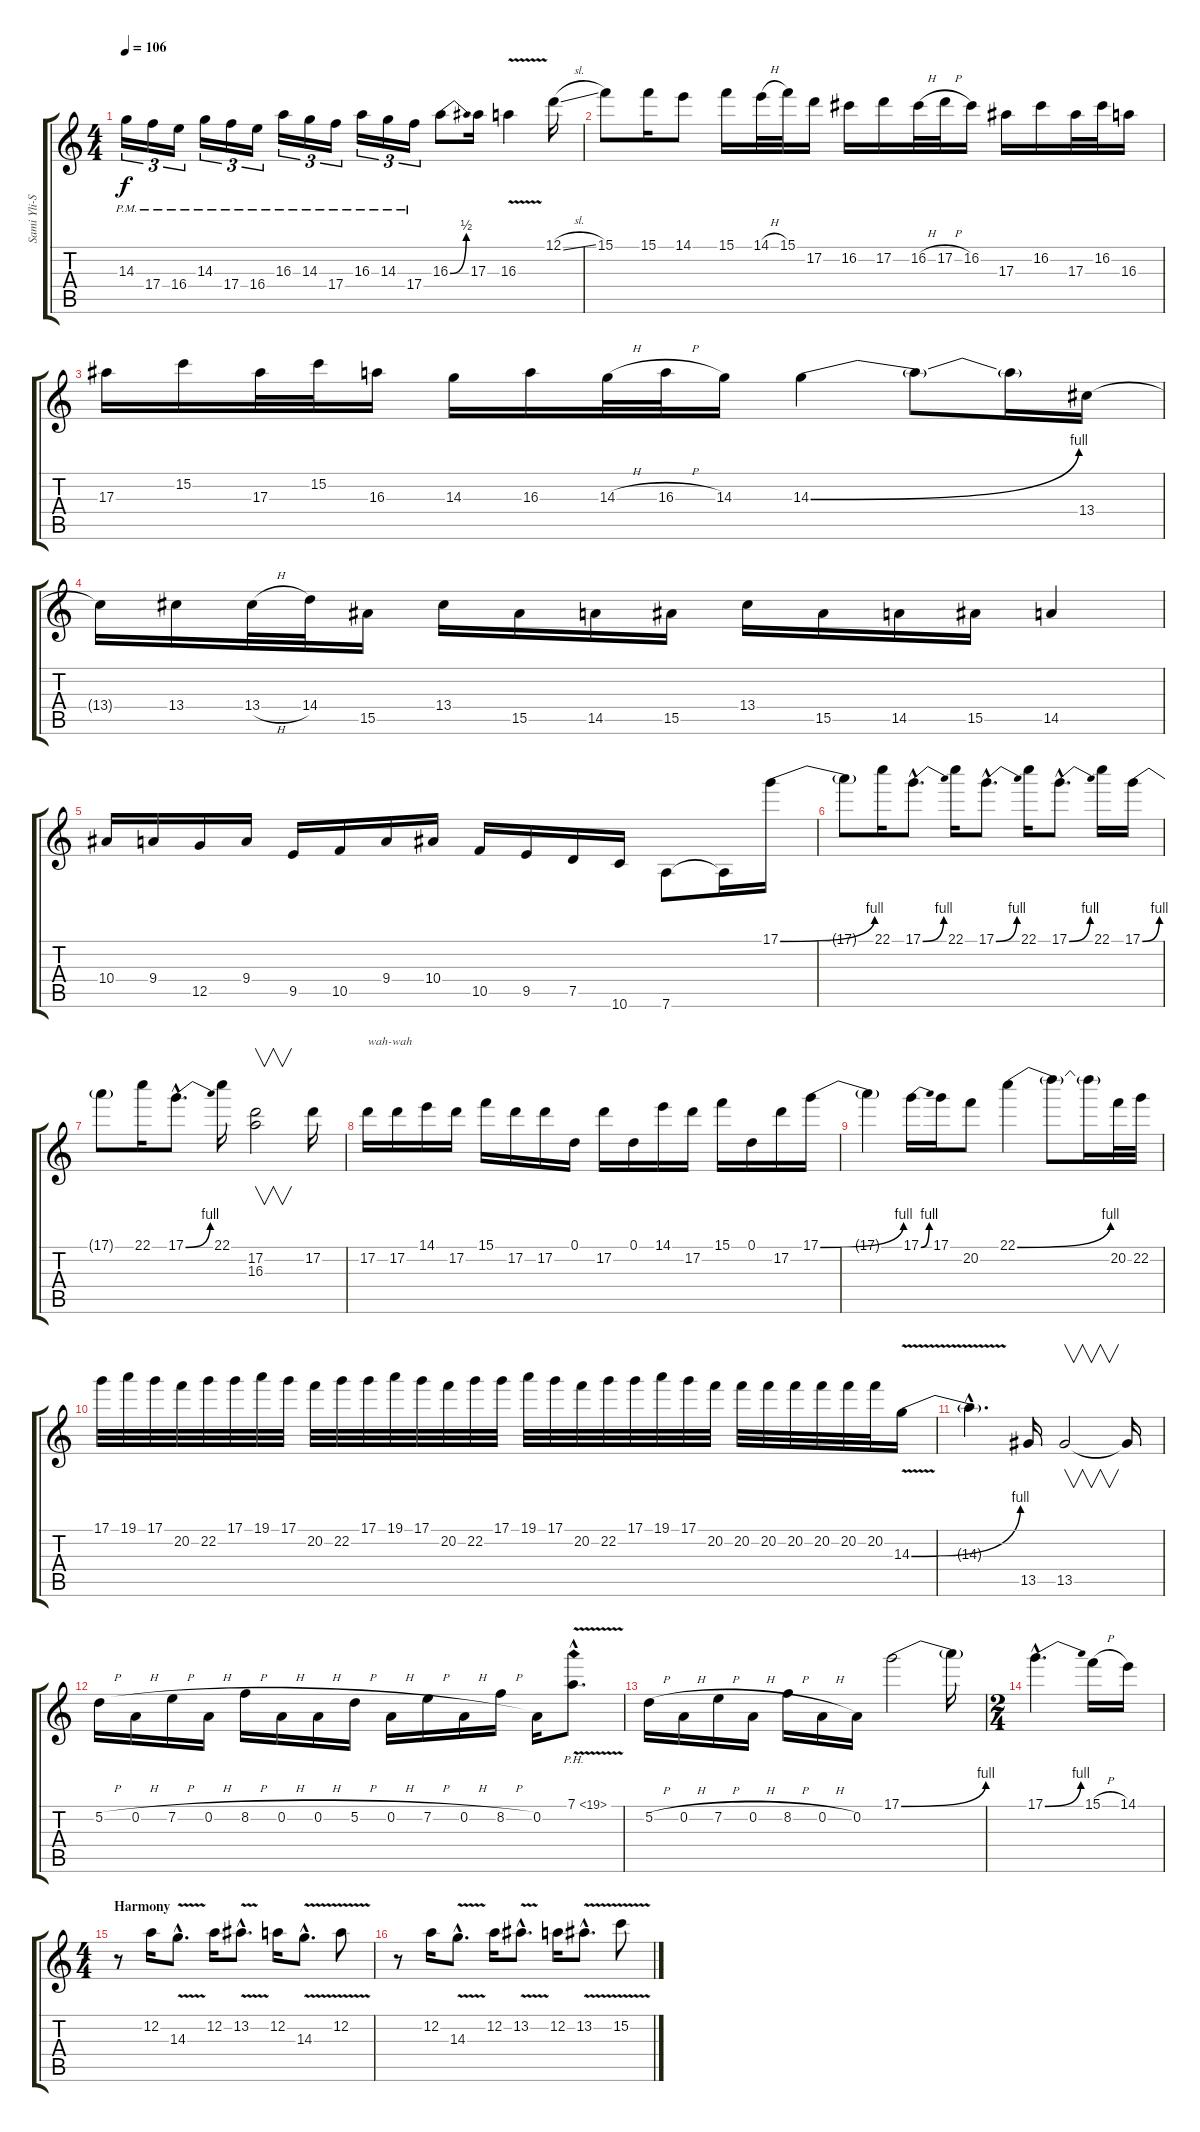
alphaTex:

\track ("Sami Yli-Sirniö" "Sami Yli-S") {instrument distortionguitar}
\staff {score tabs}
\tuning (D4 A3 F3 C3 G2 D2) {hide}
\ts (4 4)
\tempo 106
\clef g2
\ks c
14.3{pm}.16{tu (3 2) dy f} 17.4{pm}.16{tu (3 2)} 16.4{pm}.16{tu (3 2)} 14.3{pm}.16{tu (3 2)} 17.4{pm}.16{tu (3 2)} 16.4{pm}.16{tu (3 2)} 16.3{pm}.16{tu (3 2)} 14.3{pm}.16{tu (3 2)} 17.4{pm}.16{tu (3 2)} 16.3{pm}.16{tu (3 2)} 14.3{pm}.16{tu (3 2)} 17.4{pm}.16{tu (3 2)} 16.3{be (bend 0 0 60 2)}.8 17.3.16 16.3{v}.4 12.1{sl}.16{balance 15} |
15.1.8 15.1.16 14.1.8 15.1.16 14.1{h}.32 15.1.32 17.2.16 16.2.16 17.2.16 16.2{h}.32 17.2{h}.32 16.2.16 17.3.16 16.2.16 17.3.32 16.2.32 16.3.16 |
17.3.16 15.2.16 17.3.32 15.2.32 16.3.16 14.3.16 16.3.16 14.3{h}.32 16.3{h}.32 14.3.16 14.3{be (bend 0 0 60 4)}.4 14.3{t}.8 14.3{t}.16 13.4.16 |
13.4{t}.16 13.4.16 13.4{h}.32 14.4.32 15.5.16 13.4.16 15.5.16 14.5.16 15.5.16 13.4.16 15.5.16 14.5.16 15.5.16 14.5.4 |
10.4.16 9.4.16 12.5.16 9.4.16 9.5.16 10.5.16 9.4.16 10.4.16 10.5.16 9.5.16 7.5.16 10.6.16 7.6.8 7.6{t}.16 17.1{be (bend 0 0 60 4)}.16{balance 8} |
17.1{t}.8 22.1.16 17.1{be (bend 0 0 60 4) hac}.8{d} 22.1.16 17.1{be (bend 0 0 60 4) hac}.8{d} 22.1.16 17.1{be (bend 0 0 60 4) hac}.8{d} 22.1.16 17.1{be (bend 0 0 60 4)}.16 |
17.1{t}.8 22.1.16 17.1{be (bend 0 0 60 4) hac}.8{d} 22.1.16 (17.2 16.3).2{v} 17.2.16 |
17.2.16{txt "wah-wah"} 17.2.16 14.1.16 17.2.16 15.1.16 17.2.16 17.2.16 0.1.16 17.2.16 0.1.16 14.1.16 17.2.16 15.1.16 0.1.16 17.2.16 17.1{be (bend 0 0 60 4)}.16 |
17.1{t}.4 17.1{be (bend 0 0 60 4)}.16 17.1.16 20.2.8 22.1{be (bend 0 0 60 4)}.4 22.1{t}.8 22.1{t}.16 20.2.32 22.2.32 |
17.1.32 19.1.32 17.1.32 20.2.32 22.2.32 17.1.32 19.1.32 17.1.32 20.2.32 22.2.32 17.1.32 19.1.32 17.1.32 20.2.32 22.2.32 17.1.32 19.1.32 17.1.32 20.2.32 22.2.32 17.1.32 19.1.32 17.1.32 20.2.32 20.2.32 20.2.32 20.2.32 20.2.32 20.2.32 20.2.32 14.3{be (bend 0 0 60 4) v}.16 |
14.3{hac t}.4{d} 13.5.16 13.5.2{v} 13.5{t}.16 |
5.2{h}.16 0.2{h}.16 7.2{h}.16 0.2{h}.16 8.2{h}.16 0.2{h}.16 0.2{h}.16 5.2{h}.16 0.2{h}.16 7.2{h}.16 0.2{h}.16 8.2{h}.16 0.2.16 7.1{ph 12 v hac}.8{d} |
5.2{h}.16 0.2{h}.16 7.2{h}.16 0.2{h}.16 8.2{h}.16 0.2{h}.16 0.2.16 17.1{be (bend 0 0 60 4)}.2 17.1{t}.16 |
\ts (2 4)
17.1{be (bend 0 0 60 4) hac}.4{d} 15.1{h}.16 14.1.16 |
\ts (4 4)
\section ("" "Harmony")
r.8 12.2.16 14.3{v hac}.8{d} 12.2.16 13.2{v hac}.8{d} 12.2.16 14.3{v hac}.8{d} 12.2{v}.8 |
r.8 12.2.16 14.3{v hac}.8{d} 12.2.16 13.2{v hac}.8{d} 12.2.16 13.2{v hac}.8{d} 15.2{v}.8
